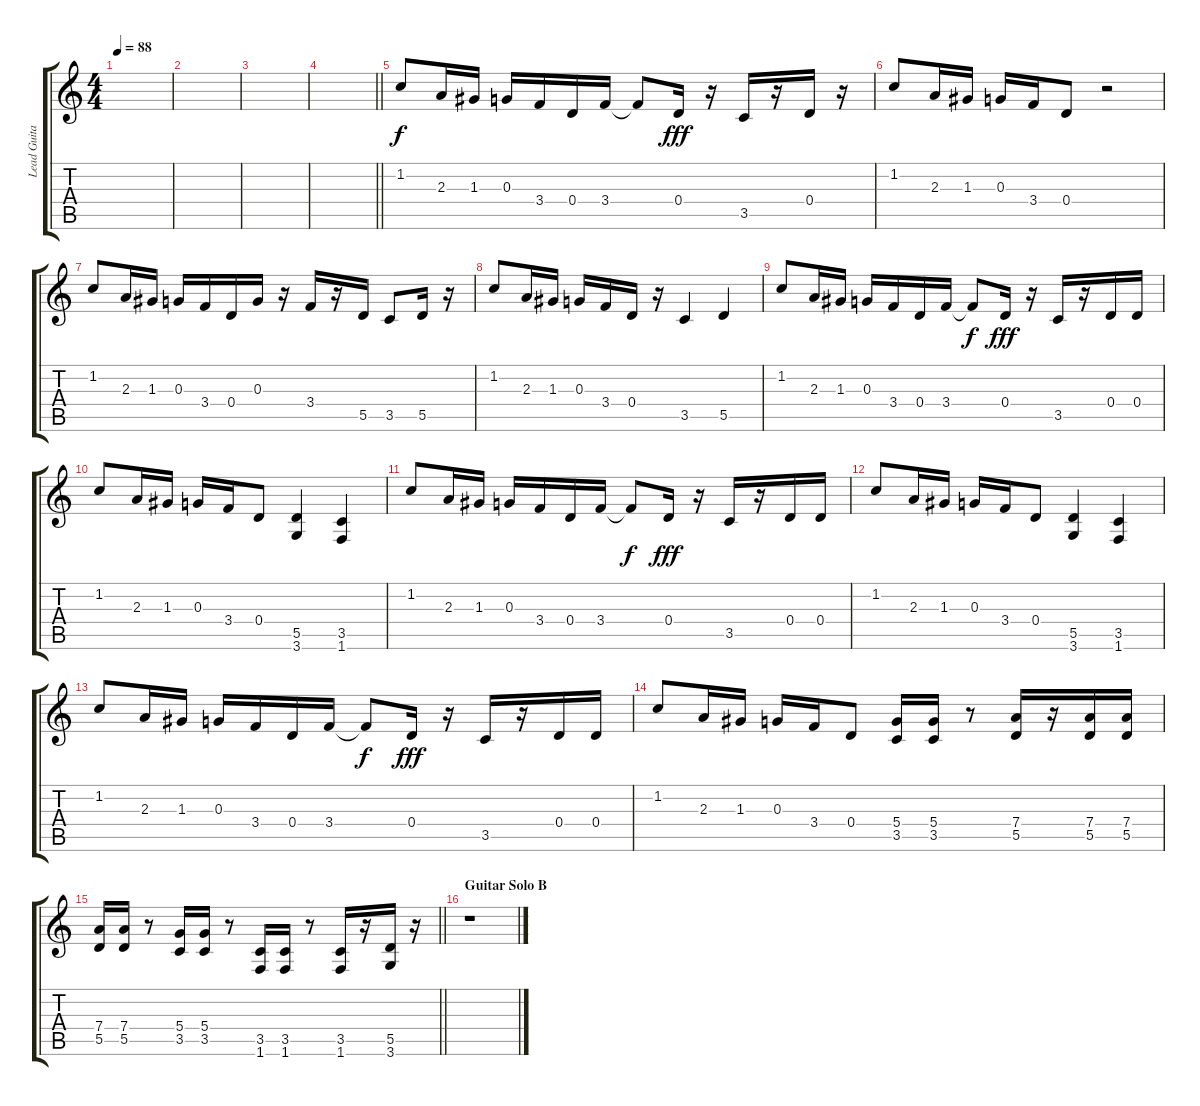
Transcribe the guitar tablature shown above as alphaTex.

\track ("Lead Guitar" "Lead Guita") {instrument overdrivenguitar}
\staff {score tabs}
\tuning (E4 B3 G3 D3 A2 E2) {hide}
\ts (4 4)
\tempo 88
\clef g2
\ks c
|
|
|
\barLineRight lightlight
|
1.2.8 2.3.16 1.3.16 0.3.16 3.4.16 0.4.16 3.4.16 3.4{t}.8{dy f} 0.4.16{dy fff} r.16 3.5.16 r.16 0.4.16 r.16 |
1.2.8 2.3.16 1.3.16 0.3.16 3.4.16 0.4.8 r.2 |
1.2.8 2.3.16 1.3.16 0.3.16 3.4.16 0.4.16 0.3.16 r.16 3.4.16 r.16 5.5.16 3.5.8 5.5.16 r.16 |
1.2.8 2.3.16 1.3.16 0.3.16 3.4.16 0.4.16 r.16 3.5.4 5.5.4 |
1.2.8 2.3.16 1.3.16 0.3.16 3.4.16 0.4.16 3.4.16 3.4{t}.8{dy f} 0.4.16{dy fff} r.16 3.5.16 r.16 0.4.16 0.4.16 |
1.2.8 2.3.16 1.3.16 0.3.16 3.4.16 0.4.8 (5.5 3.6).4 (3.5 1.6).4 |
1.2.8 2.3.16 1.3.16 0.3.16 3.4.16 0.4.16 3.4.16 3.4{t}.8{dy f} 0.4.16{dy fff} r.16 3.5.16 r.16 0.4.16 0.4.16 |
1.2.8 2.3.16 1.3.16 0.3.16 3.4.16 0.4.8 (5.5 3.6).4 (3.5 1.6).4 |
1.2.8 2.3.16 1.3.16 0.3.16 3.4.16 0.4.16 3.4.16 3.4{t}.8{dy f} 0.4.16{dy fff} r.16 3.5.16 r.16 0.4.16 0.4.16 |
1.2.8 2.3.16 1.3.16 0.3.16 3.4.16 0.4.8 (5.4 3.5).16 (5.4 3.5).16 r.8 (7.4 5.5).16 r.16 (7.4 5.5).16 (7.4 5.5).16 |
\barLineRight lightlight
(7.4 5.5).16 (7.4 5.5).16 r.8 (5.4 3.5).16 (5.4 3.5).16 r.8 (3.5 1.6).16 (3.5 1.6).16 r.8 (3.5 1.6).16 r.16 (5.5 3.6).16 r.16 |
\section ("" "Guitar Solo B")
r.1{volume 12 instrument distortionguitar}
